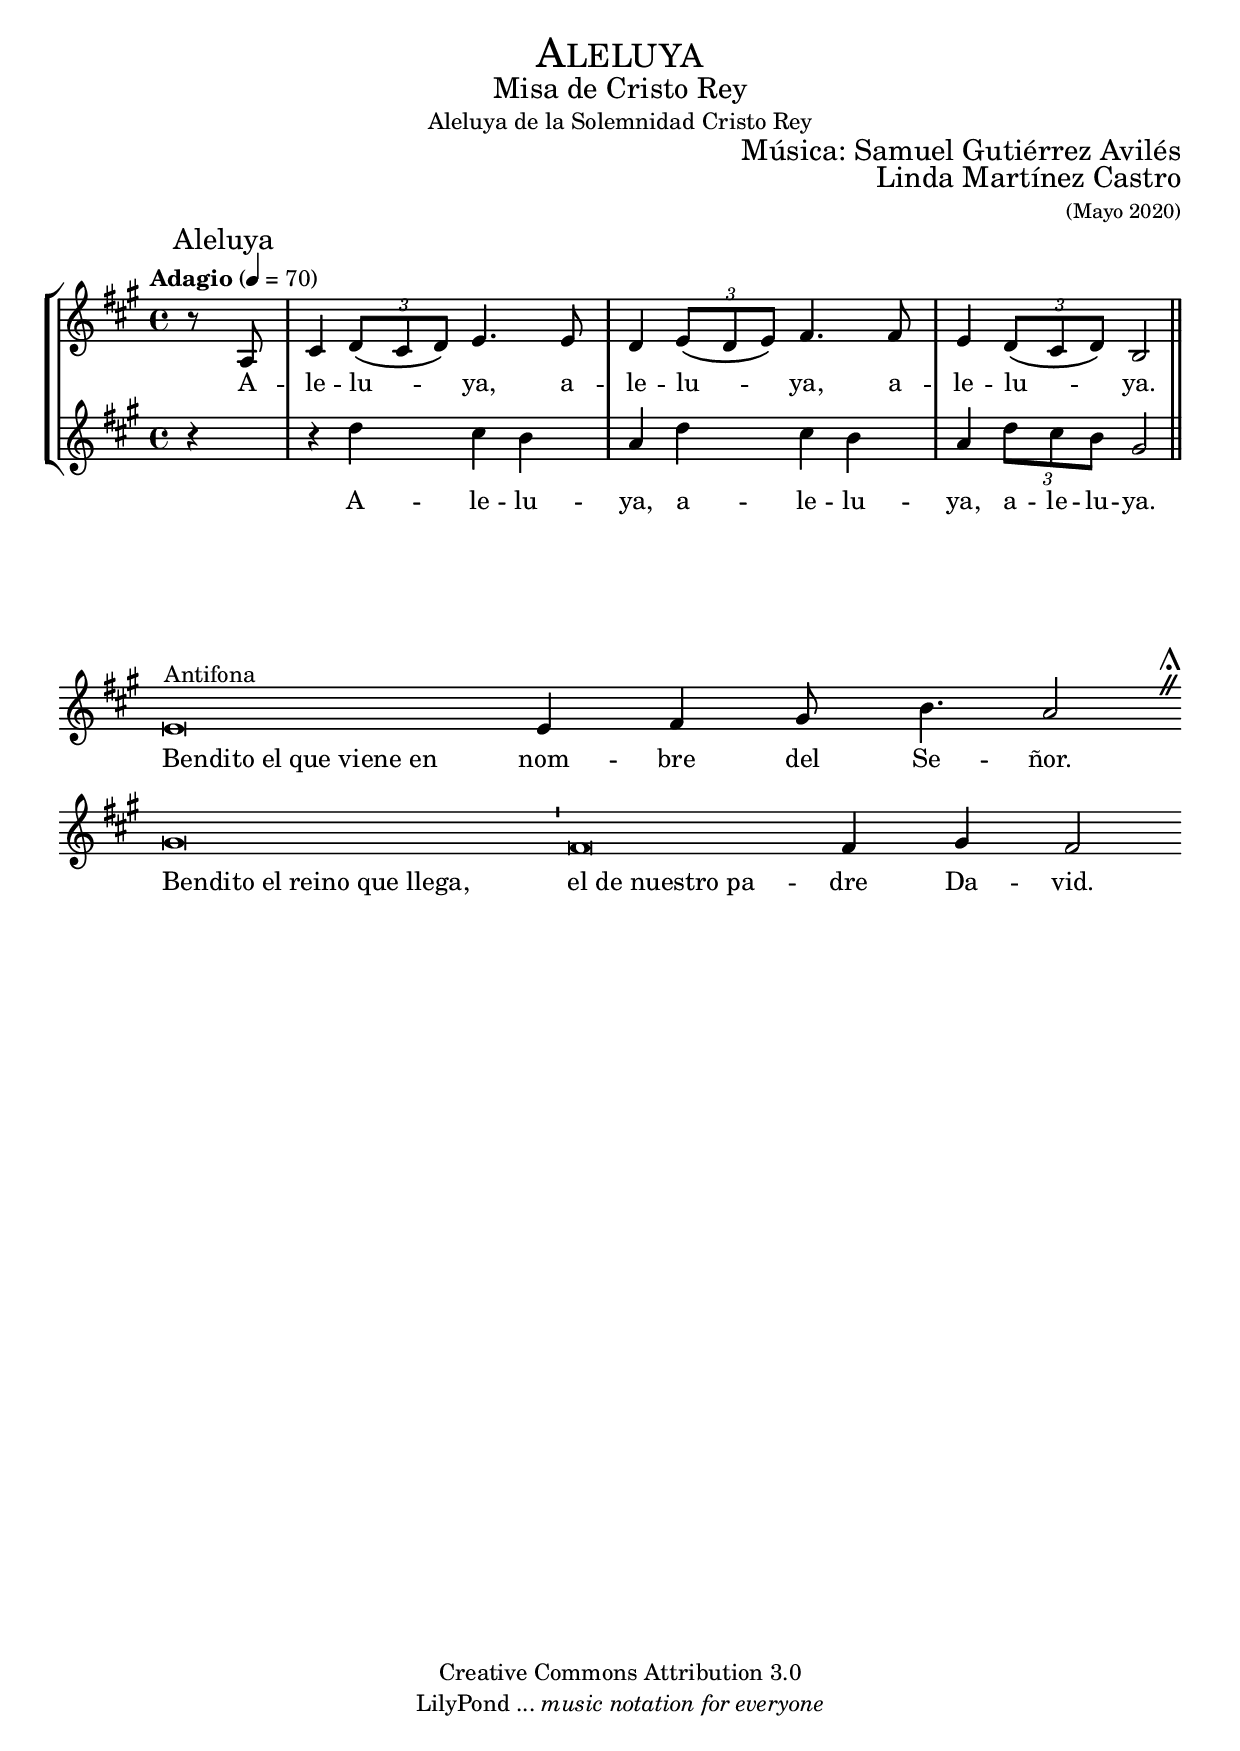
% ****************************************************************
%	Aleluya - Melodia inspirada en las composiciones de Mons Marco Frisina
%	by serach.sam@
% ****************************************************************
\language "espanol"
\version "2.19.82"

% --- includes
\include "gregorian.ly"

%#(set-global-staff-size 19)


% --- Cabecera
\markup { \fill-line { \center-column { \fontsize #5 \smallCaps "Aleluya" \fontsize #2 "Misa de Cristo Rey" "Aleluya de la Solemnidad Cristo Rey"} } }
\markup { \fill-line { " " \right-column { \fontsize #2 "Música: Samuel Gutiérrez Avilés" } } }
\markup { \fill-line { " " \right-column { \fontsize #2 "Linda Martínez Castro" \small "(Mayo 2020)" } } }
\header {
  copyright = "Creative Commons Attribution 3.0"
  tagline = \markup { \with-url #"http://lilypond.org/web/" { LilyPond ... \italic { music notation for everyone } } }
  breakbefore = ##t
}

% --- Musica
% --- acordes
harmony_stanza = \new ChordNames {
  \chordmode {
    \italianChords
    R4 la4 re4 dos2:m re4 mi4 fas2:m la4 re4 mi2
  }
}

% --- Estrofa 1
\score {
  \new StaffGroup = "Aleluya" <<
    %\harmony_stanza
    \new Staff <<
      %\set Staff.midiInstrument = "clarinet"
      \new Voice = "melody" \relative do' {
        \tempo "Adagio" 4 = 70
        \time 4/4
        \key la \major

        \partial 4 r8\mark \markup{ "Aleluya" } la8
        dos4 \tuplet 3/2 { re8( dos re) } mi4. mi8
        re4 \tuplet 3/2 { mi8( re mi) } fas4. fas8
        mi4 \tuplet 3/2 { re8( dos re) } si2 \bar "||" \break s32
      }
      \new Lyrics \lyricsto "melody" {
        A -- le -- lu -- ya,
        a -- le -- lu -- ya,
        a -- le -- lu -- ya.
      }
    >>
    \new Staff <<
      %\set Staff.midiInstrument = "oboe"
      \new Voice = "contramelody" \relative do'' {
        \tempo "Adagio" 4 = 70
        \time 4/4
        \key la \major

        \partial 4 r4
        r4 re dos si
        la4 re dos si
        la4 \tuplet 3/2 { re8[ dos si] } sols2 \bar "||" \break s32
      }
      \new Lyrics \lyricsto "contramelody" {
        A -- le -- lu -- ya,
        a -- le -- lu -- ya,
        a -- le -- lu -- ya.
      }
    >>
  >>
  \midi {}
  \layout {
    \context {
      \Staff
      \RemoveEmptyStaves
    }
    \context {
      \Score
      \omit BarNumber
    }
  }
}

harmony_stanza_antifona = \new ChordNames {
  \chordmode {
    \italianChords
    mi\breve mi1 la2 mi\breve si\breve fas4:m mi4 fas2:m
  }
}

\score {
  <<
    %\harmony_stanza_antifona
    \new Staff <<
      \set Staff.midiInstrument = "oboe"
      \new Voice = "melody" \relative do' {
        %\tempo "Adagio" 4 = 70
        \time 4/4
        \key la \major

        mi\breve^\markup{ "Antifona" }
        mi4 fas4 sols8 si4.
        la2 \divisioMaior \break
        sols\breve \divisioMinima
        fas\breve
        fas4 sols4 fas2 \finalis \break
        s32
      }
      \new Lyrics \lyricsto "melody" {
        \once \override LyricText.self-alignment-X = #-1
        "Bendito el que viene en" nom -- bre del Se -- ñor.
        \once \override LyricText.self-alignment-X = #-1
        "Bendito el reino que llega,"
        \once \override LyricText.self-alignment-X = #-1
        "el de nuestro pa" -- dre Da -- vid.
      }
    >>
  >>
  \midi {}
  \layout {
    ragged-right = ##f
    \context {
      \Staff
      \remove "Time_signature_engraver"
      \remove "Bar_engraver"
      \RemoveEmptyStaves
    }
    \context {
      \Score
      barAlways = ##t
    }
  }
}

% --- Papel
\paper{
  #(set-default-paper-size "letter")
  page-breaking = #ly:page-turn-breaking
}